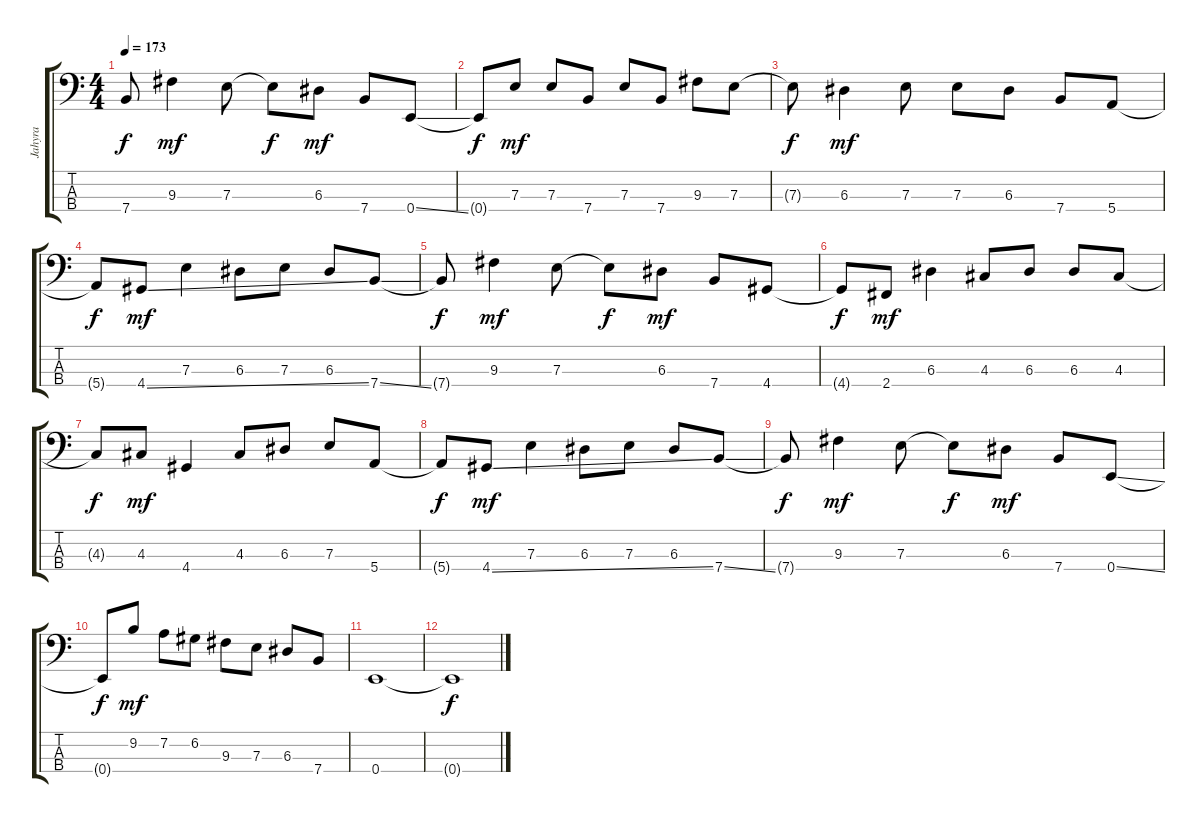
\track ("Jahyra" "Jahyra") {instrument electricbassfinger}
\staff {score tabs}
\tuning (G2 D2 A1 E1) {hide}
\ts (4 4)
\tempo 173
\clef f4
\ks c
7.4{t}.8{dy f} 9.3.4{dy mf} 7.3.8 7.3{t}.8{dy f} 6.3.8{dy mf} 7.4.8 0.4{ss}.8 |
0.4{t}.8{dy f} 7.3.8{dy mf} 7.3.8 7.4.8 7.3.8 7.4.8 9.3.8 7.3.8 |
7.3{t}.8{dy f} 6.3.4{dy mf} 7.3.8 7.3.8 6.3.8 7.4.8 5.4.8 |
5.4{t}.8{dy f} 4.4{ss}.8{dy mf} 7.3.4 6.3.8 7.3.8 6.3.8 7.4{ss}.8 |
7.4{t}.8{dy f} 9.3.4{dy mf} 7.3.8 7.3{t}.8{dy f} 6.3.8{dy mf} 7.4.8 4.4.8 |
4.4{t}.8{dy f} 2.4.8{dy mf} 6.3.4 4.3.8 6.3.8 6.3.8 4.3.8 |
4.3{t}.8{dy f} 4.3.8{dy mf} 4.4.4 4.3.8 6.3.8 7.3.8 5.4.8 |
5.4{t}.8{dy f} 4.4{ss}.8{dy mf} 7.3.4 6.3.8 7.3.8 6.3.8 7.4{ss}.8 |
7.4{t}.8{dy f} 9.3.4{dy mf} 7.3.8 7.3{t}.8{dy f} 6.3.8{dy mf} 7.4.8 0.4{ss}.8 |
0.4{t}.8{dy f} 9.2.8{dy mf} 7.2.8 6.2.8 9.3.8 7.3.8 6.3.8 7.4.8 |
0.4.1 |
0.4{t}.1{dy f}
